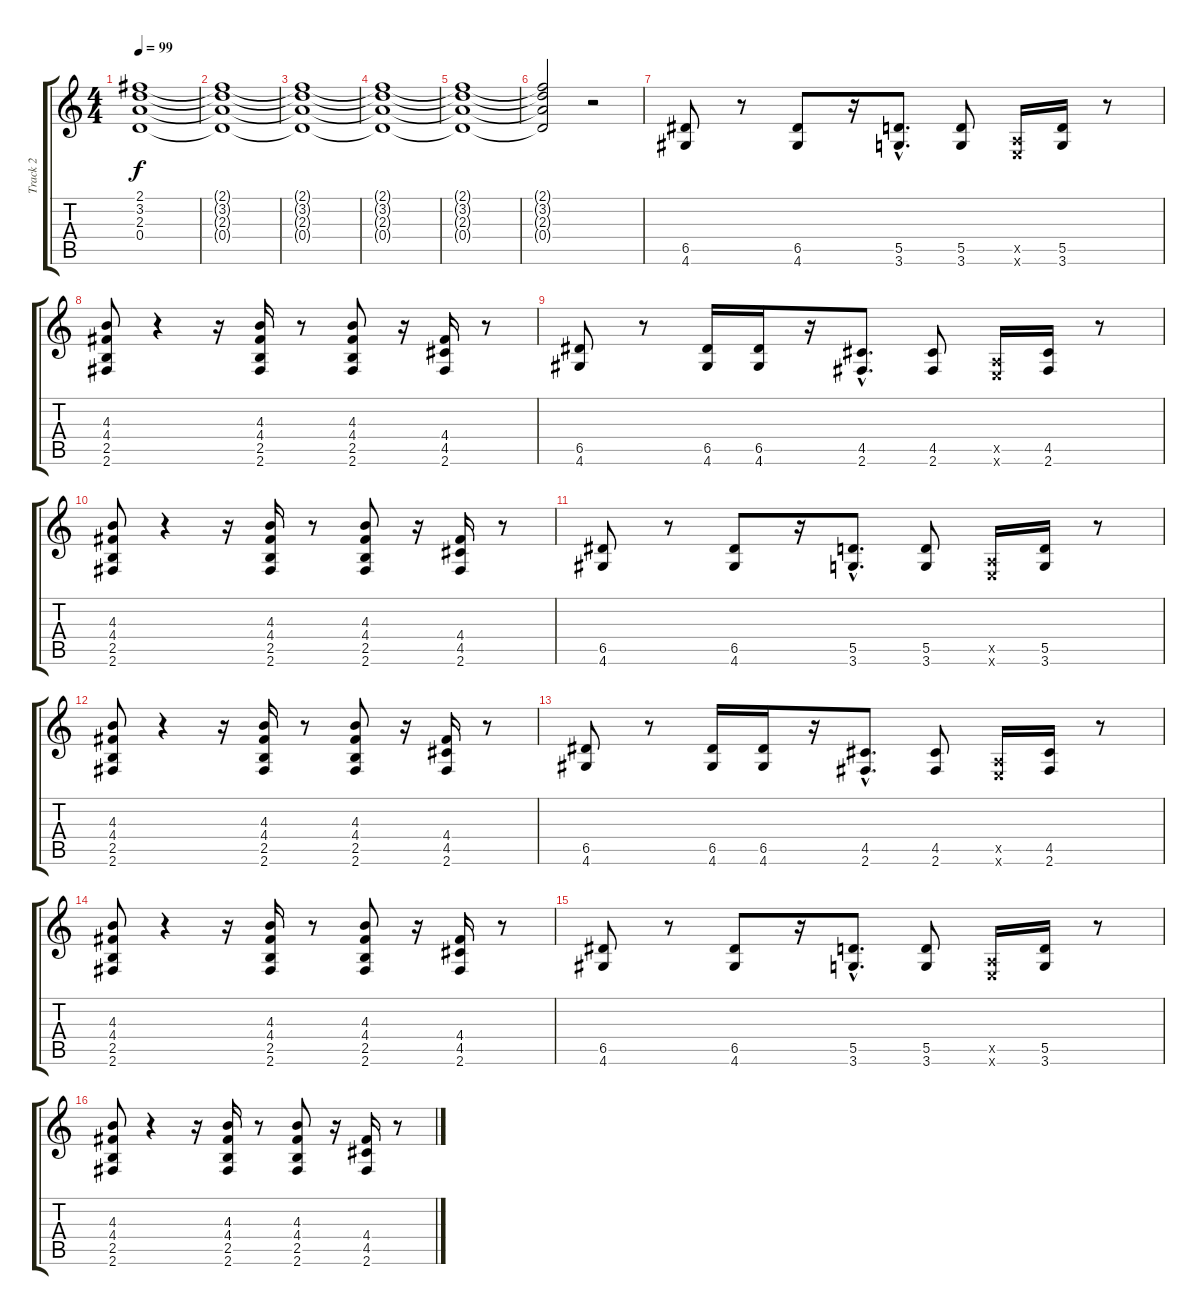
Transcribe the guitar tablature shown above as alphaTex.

\track ("Track 2" "Track 2") {instrument distortionguitar}
\staff {score tabs}
\tuning (E4 B3 G3 D3 A2 E2) {hide}
\ts (4 4)
\tempo 99
\clef g2
\ks c
(2.1 3.2 2.3 0.4).1{dy f} |
(2.1{t} 3.2{t} 2.3{t} 0.4{t}).1 |
(2.1{t} 3.2{t} 2.3{t} 0.4{t}).1 |
(2.1{t} 3.2{t} 2.3{t} 0.4{t}).1 |
(2.1{t} 3.2{t} 2.3{t} 0.4{t}).1 |
(2.1{t} 3.2{t} 2.3{t} 0.4{t}).2 r.2 |
(6.5 4.6).8 r.8 (6.5 4.6).8 r.16 (5.5{hac} 3.6{hac}).8{d} (5.5 3.6).8 (0.5{x} 0.6{x}).16 (5.5 3.6).16 r.8 |
(4.3 4.4 2.5 2.6).8 r.4 r.16 (4.3 4.4 2.5 2.6).16 r.8 (4.3 4.4 2.5 2.6).8 r.16 (4.4 4.5 2.6).16 r.8 |
(6.5 4.6).8 r.8 (6.5 4.6).16 (6.5 4.6).16 r.16 (4.5{hac} 2.6{hac}).8{d} (4.5 2.6).8 (0.5{x} 0.6{x}).16 (4.5 2.6).16 r.8 |
(4.3 4.4 2.5 2.6).8 r.4 r.16 (4.3 4.4 2.5 2.6).16 r.8 (4.3 4.4 2.5 2.6).8 r.16 (4.4 4.5 2.6).16 r.8 |
(6.5 4.6).8 r.8 (6.5 4.6).8 r.16 (5.5{hac} 3.6{hac}).8{d} (5.5 3.6).8 (0.5{x} 0.6{x}).16 (5.5 3.6).16 r.8 |
(4.3 4.4 2.5 2.6).8 r.4 r.16 (4.3 4.4 2.5 2.6).16 r.8 (4.3 4.4 2.5 2.6).8 r.16 (4.4 4.5 2.6).16 r.8 |
(6.5 4.6).8 r.8 (6.5 4.6).16 (6.5 4.6).16 r.16 (4.5{hac} 2.6{hac}).8{d} (4.5 2.6).8 (0.5{x} 0.6{x}).16 (4.5 2.6).16 r.8 |
(4.3 4.4 2.5 2.6).8 r.4 r.16 (4.3 4.4 2.5 2.6).16 r.8 (4.3 4.4 2.5 2.6).8 r.16 (4.4 4.5 2.6).16 r.8 |
(6.5 4.6).8 r.8 (6.5 4.6).8 r.16 (5.5{hac} 3.6{hac}).8{d} (5.5 3.6).8 (0.5{x} 0.6{x}).16 (5.5 3.6).16 r.8 |
(4.3 4.4 2.5 2.6).8 r.4 r.16 (4.3 4.4 2.5 2.6).16 r.8 (4.3 4.4 2.5 2.6).8 r.16 (4.4 4.5 2.6).16 r.8
